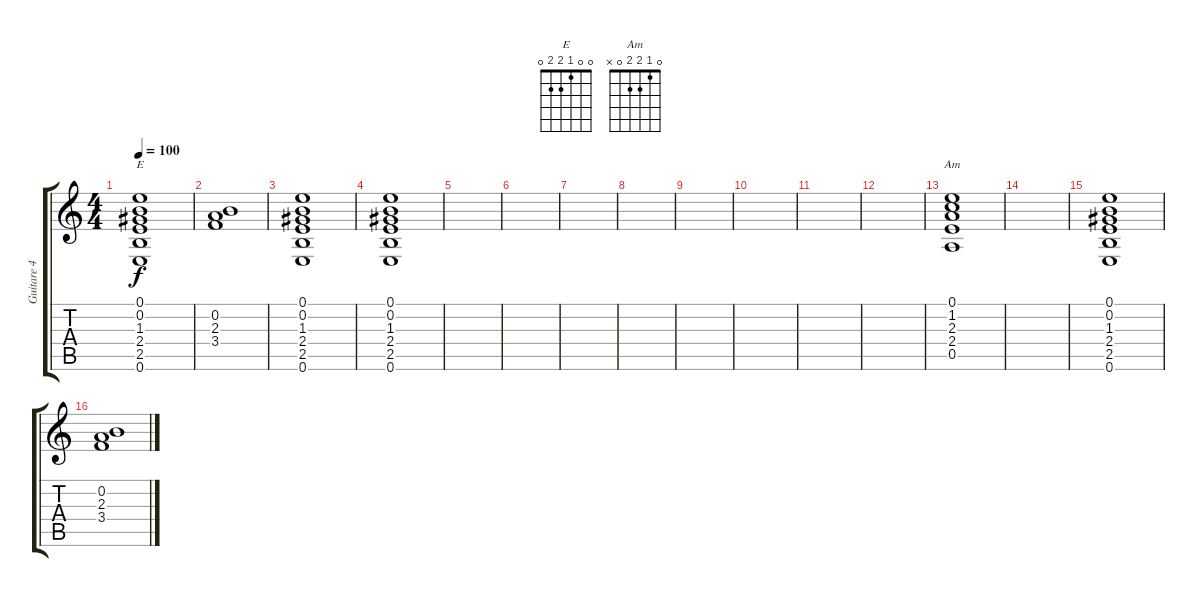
\track ("Guitare 4 (accords)" "Guitare 4 ") {instrument acousticguitarsteel}
\staff {score tabs}
\tuning (E4 B3 G3 D3 A2 E2) {hide}
\chord ("E" 0 0 1 2 2 0)
\chord ("Am" 0 1 2 2 0 x)
\ts (4 4)
\tempo 100
\clef g2
\ks c
(0.1 0.2 1.3 2.4 2.5 0.6).1{ch "E" dy f} |
(0.2 2.3 3.4).1 |
(0.1 0.2 1.3 2.4 2.5 0.6).1 |
(0.1 0.2 1.3 2.4 2.5 0.6).1 |
|
|
|
|
|
|
|
|
(0.1 1.2 2.3 2.4 0.5).1{ch "Am"} |
|
(0.1 0.2 1.3 2.4 2.5 0.6).1 |
(0.2 2.3 3.4).1
